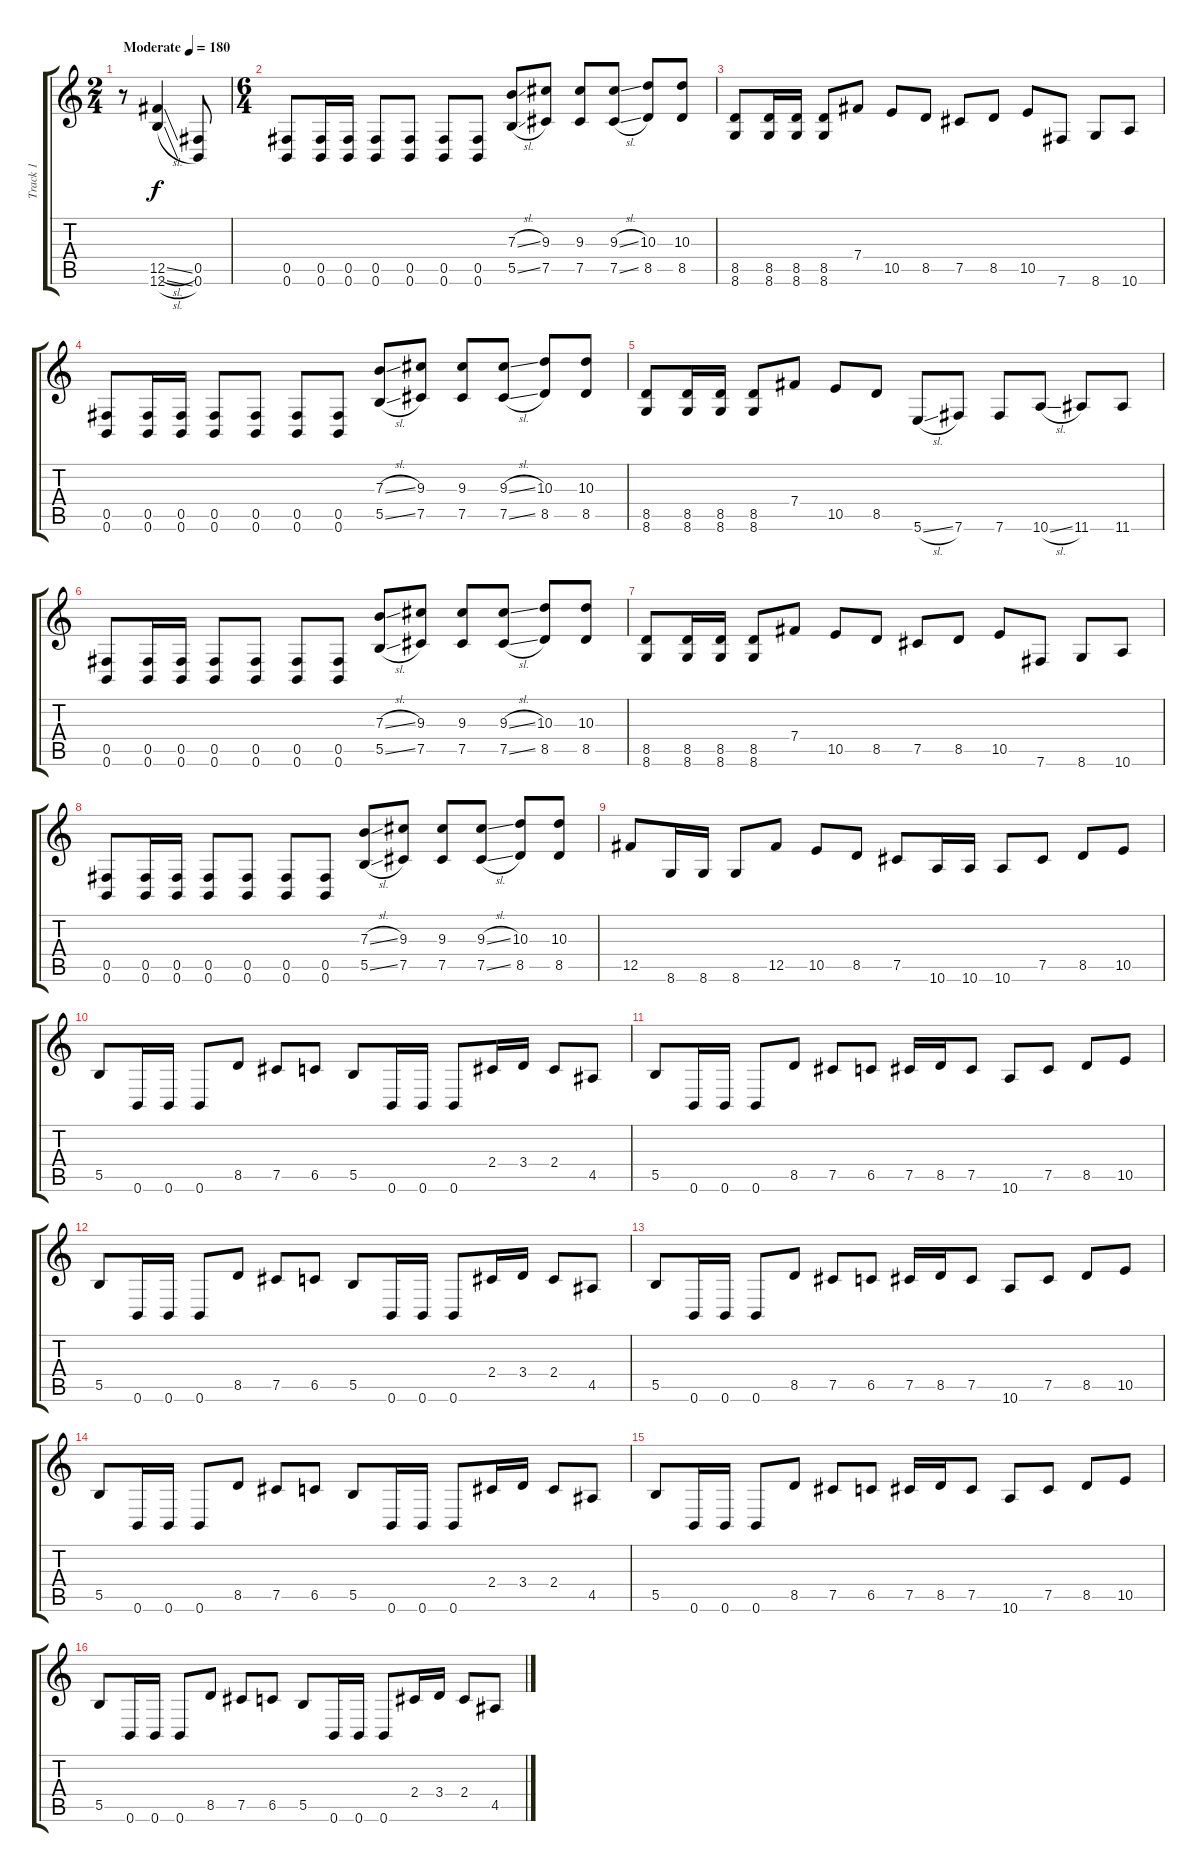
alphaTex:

\track ("Track 1" "Track 1") {instrument distortionguitar}
\staff {score tabs}
\tuning (Db4 Ab3 E3 B2 Gb2 B1) {hide}
\ts (2 4)
\tempo (180 "Moderate")
\clef g2
\ks c
r.8{dy f instrument distortionguitar} (12.5{sl} 12.6{sl}).4 (0.5 0.6).8 |
\ts (6 4)
(0.5 0.6).8 (0.5 0.6).16 (0.5 0.6).16 (0.5 0.6).8 (0.5 0.6).8 (0.5 0.6).8 (0.5 0.6).8 (7.3{sl} 5.5{sl}).8 (9.3 7.5).8 (9.3 7.5).8 (9.3{sl} 7.5{sl}).8 (10.3 8.5).8 (10.3 8.5).8 |
(8.5 8.6).8 (8.5 8.6).16 (8.5 8.6).16 (8.5 8.6).8 7.4.8 10.5.8 8.5.8 7.5.8 8.5.8 10.5.8 7.6.8 8.6.8 10.6.8 |
(0.5 0.6).8 (0.5 0.6).16 (0.5 0.6).16 (0.5 0.6).8 (0.5 0.6).8 (0.5 0.6).8 (0.5 0.6).8 (7.3{sl} 5.5{sl}).8 (9.3 7.5).8 (9.3 7.5).8 (9.3{sl} 7.5{sl}).8 (10.3 8.5).8 (10.3 8.5).8 |
(8.5 8.6).8 (8.5 8.6).16 (8.5 8.6).16 (8.5 8.6).8 7.4.8 10.5.8 8.5.8 5.6{sl}.8 7.6.8 7.6.8 10.6{sl}.8 11.6.8 11.6.8 |
(0.5 0.6).8 (0.5 0.6).16 (0.5 0.6).16 (0.5 0.6).8 (0.5 0.6).8 (0.5 0.6).8 (0.5 0.6).8 (7.3{sl} 5.5{sl}).8 (9.3 7.5).8 (9.3 7.5).8 (9.3{sl} 7.5{sl}).8 (10.3 8.5).8 (10.3 8.5).8 |
(8.5 8.6).8 (8.5 8.6).16 (8.5 8.6).16 (8.5 8.6).8 7.4.8 10.5.8 8.5.8 7.5.8 8.5.8 10.5.8 7.6.8 8.6.8 10.6.8 |
(0.5 0.6).8 (0.5 0.6).16 (0.5 0.6).16 (0.5 0.6).8 (0.5 0.6).8 (0.5 0.6).8 (0.5 0.6).8 (7.3{sl} 5.5{sl}).8 (9.3 7.5).8 (9.3 7.5).8 (9.3{sl} 7.5{sl}).8 (10.3 8.5).8 (10.3 8.5).8 |
12.5.8 8.6.16 8.6.16 8.6.8 12.5.8 10.5.8 8.5.8 7.5.8 10.6.16 10.6.16 10.6.8 7.5.8 8.5.8 10.5.8 |
5.5.8 0.6.16 0.6.16 0.6.8 8.5.8 7.5.8 6.5.8 5.5.8 0.6.16 0.6.16 0.6.8 2.4.16 3.4.16 2.4.8 4.5.8 |
5.5.8 0.6.16 0.6.16 0.6.8 8.5.8 7.5.8 6.5.8 7.5.16 8.5.16 7.5.8 10.6.8 7.5.8 8.5.8 10.5.8 |
5.5.8 0.6.16 0.6.16 0.6.8 8.5.8 7.5.8 6.5.8 5.5.8 0.6.16 0.6.16 0.6.8 2.4.16 3.4.16 2.4.8 4.5.8 |
5.5.8 0.6.16 0.6.16 0.6.8 8.5.8 7.5.8 6.5.8 7.5.16 8.5.16 7.5.8 10.6.8 7.5.8 8.5.8 10.5.8 |
5.5.8 0.6.16 0.6.16 0.6.8 8.5.8 7.5.8 6.5.8 5.5.8 0.6.16 0.6.16 0.6.8 2.4.16 3.4.16 2.4.8 4.5.8 |
5.5.8 0.6.16 0.6.16 0.6.8 8.5.8 7.5.8 6.5.8 7.5.16 8.5.16 7.5.8 10.6.8 7.5.8 8.5.8 10.5.8 |
5.5.8 0.6.16 0.6.16 0.6.8 8.5.8 7.5.8 6.5.8 5.5.8 0.6.16 0.6.16 0.6.8 2.4.16 3.4.16 2.4.8 4.5.8
